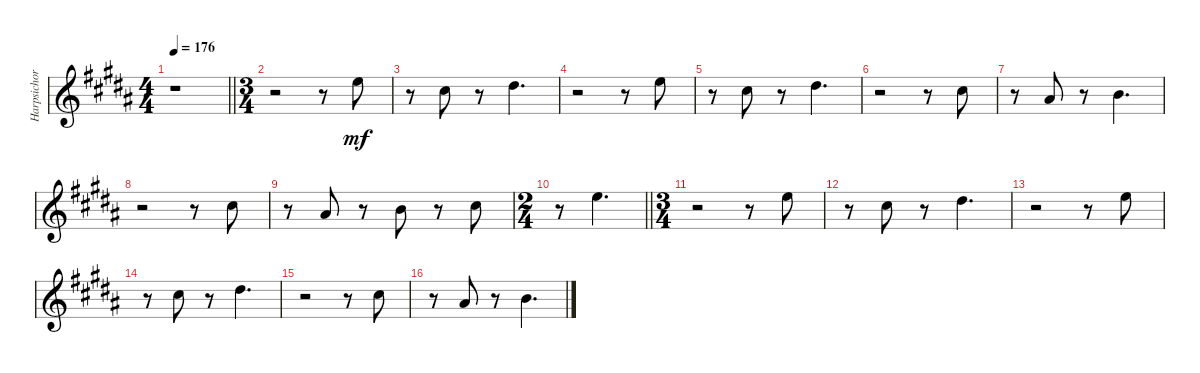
\track ("Harpsichord" "Harpsichor") {instrument harpsichord}
\staff {score}
\tuning (E4 B3 G3 D3 A2 E2) {hide}
\ts (4 4)
\tempo 176
\clef g2
\barLineRight lightlight
\ks g#minor
r.1{dy mf} |
\ts (3 4)
\section ("" "")
r.2 r.8 17.2.8 |
r.8 14.2.8 r.8 16.2.4{d} |
r.2 r.8 17.2.8 |
r.8 14.2.8 r.8 16.2.4{d} |
r.2 r.8 14.2.8 |
r.8 11.2.8 r.8 12.2.4{d} |
r.2 r.8 14.2.8 |
r.8 11.2.8 r.8 12.2.8 r.8 14.2.8 |
\ts (2 4)
\barLineRight lightlight
r.8 12.1.4{d} |
\ts (3 4)
\section ("" "")
r.2 r.8 17.2.8 |
r.8 14.2.8 r.8 16.2.4{d} |
r.2 r.8 17.2.8 |
r.8 14.2.8 r.8 16.2.4{d} |
r.2 r.8 14.2.8 |
r.8 11.2.8 r.8 12.2.4{d}
